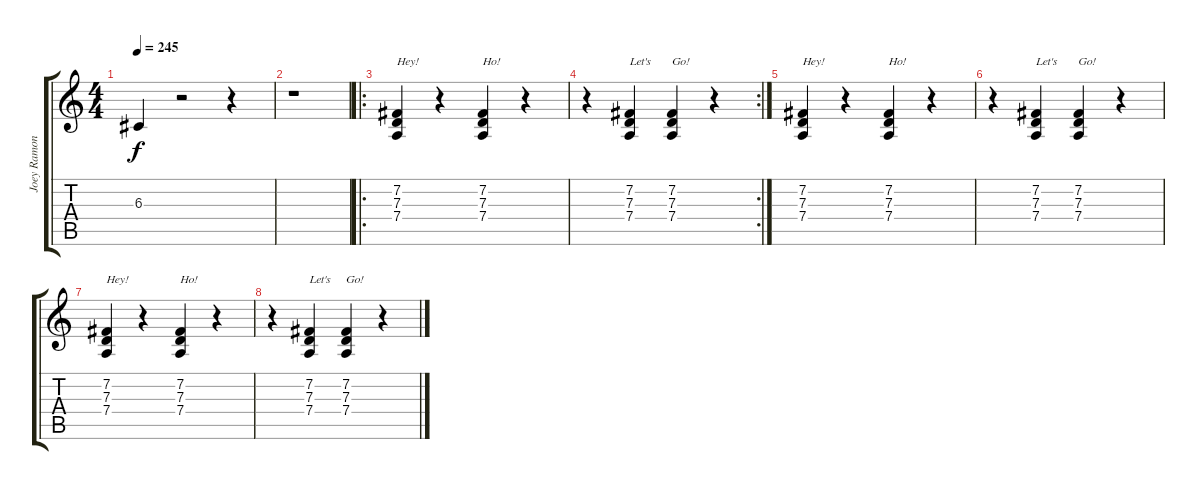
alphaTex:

\track ("Joey Ramone" "Joey Ramon") {instrument tenorsax}
\staff {score tabs}
\tuning (E4 B3 G3 D3 A2 E2) {hide}
\ts (4 4)
\tempo 245
\clef g2
\ks c
6.3.4{dy f} r.2 r.4 |
r.1 |
\ro
(7.2 7.3 7.4).4{txt "Hey!"} r.4 (7.2 7.3 7.4).4{txt "Ho!"} r.4 |
\rc 2
r.4 (7.2 7.3 7.4).4{txt "Let's"} (7.2 7.3 7.4).4{txt "Go!"} r.4 |
(7.2 7.3 7.4).4{txt "Hey!"} r.4 (7.2 7.3 7.4).4{txt "Ho!"} r.4 |
r.4 (7.2 7.3 7.4).4{txt "Let's"} (7.2 7.3 7.4).4{txt "Go!"} r.4 |
(7.2 7.3 7.4).4{txt "Hey!"} r.4 (7.2 7.3 7.4).4{txt "Ho!"} r.4 |
r.4 (7.2 7.3 7.4).4{txt "Let's"} (7.2 7.3 7.4).4{txt "Go!"} r.4
